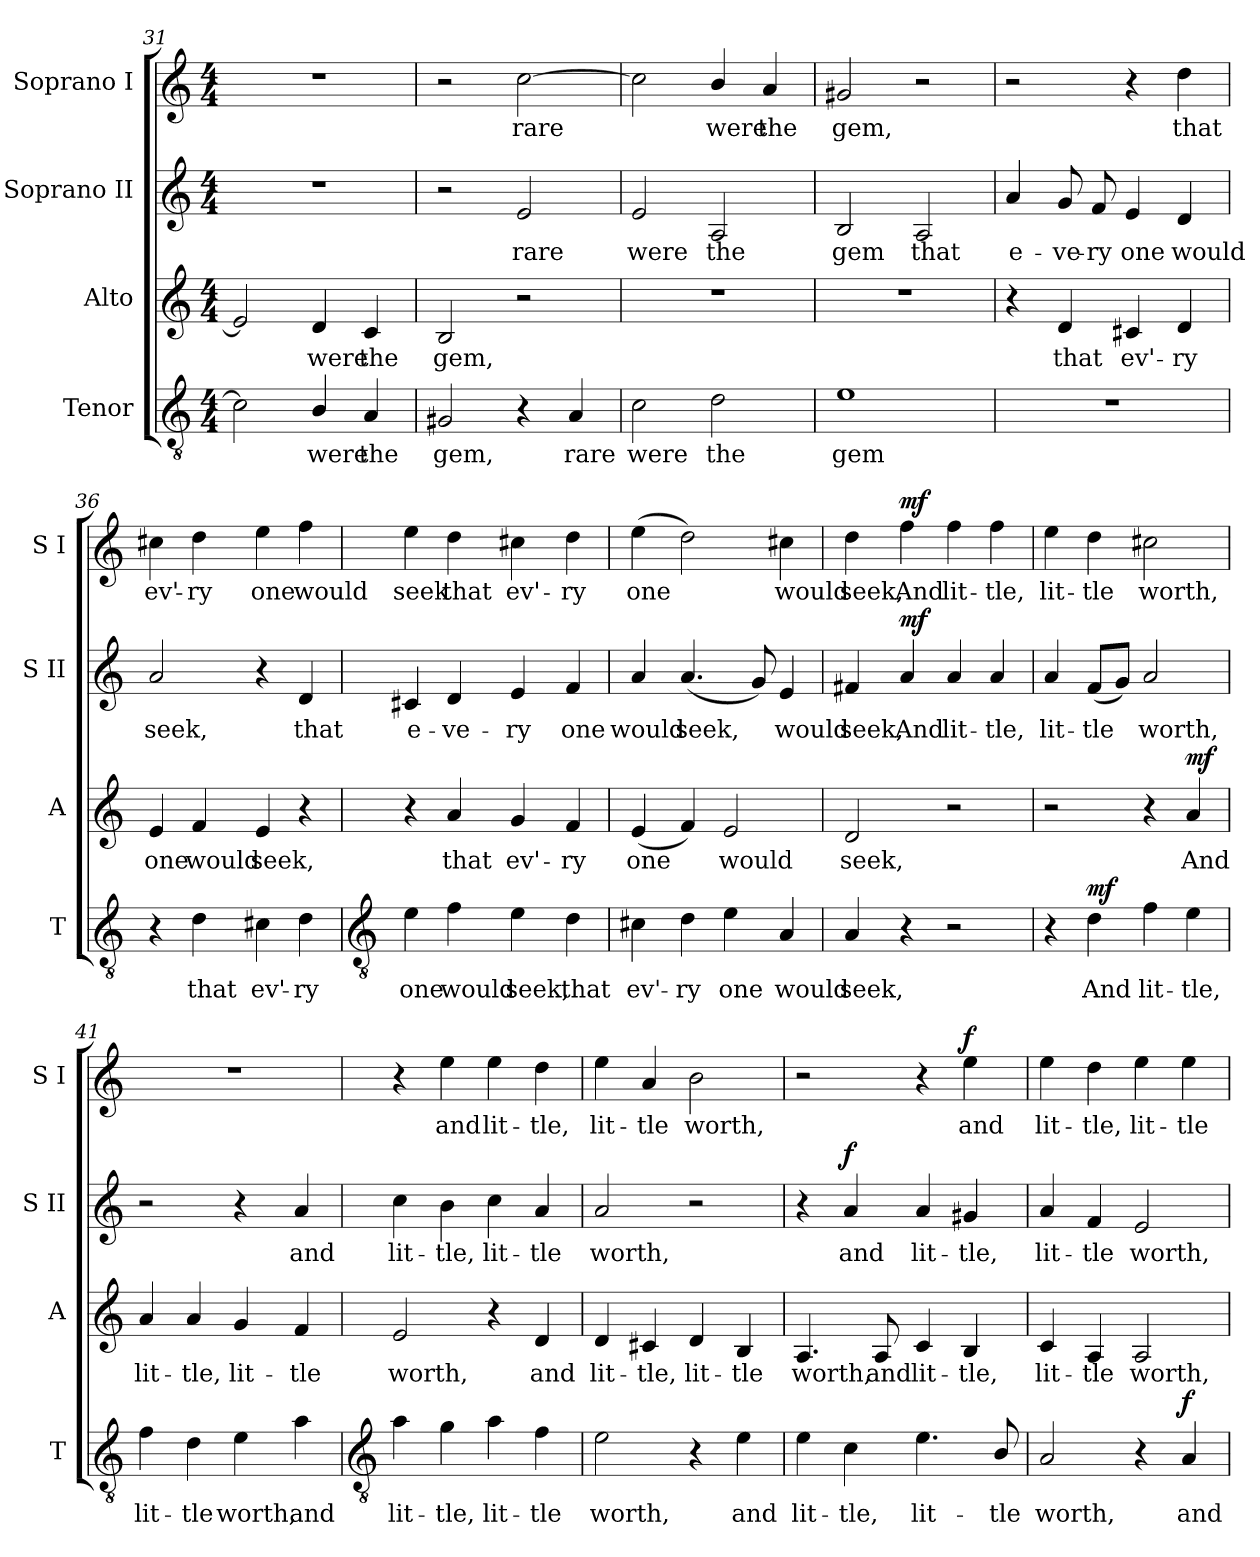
**kern	**text	**dynam	**kern	**text	**dynam	**kern	**text	**dynam	**kern	**text	**dynam
*part4	*part4	*part4	*part3	*part3	*part3	*part2	*part2	*part2	*part1	*part1	*part1
*staff4	*staff4	*staff4	*staff3	*staff3	*staff3	*staff2	*staff2	*staff2	*staff1	*staff1	*staff1
*I"Tenor	*	*	*I"Alto	*	*	*I"Soprano II	*	*	*I"Soprano I	*	*
*I'T	*	*	*I'A	*	*	*I'S II	*	*	*I'S I	*	*
!!LO:LB:g=z
*clefGv2	*	*	*clefG2	*	*	*clefG2	*	*	*clefG2	*	*
*k[]	*	*	*k[]	*	*	*k[]	*	*	*k[]	*	*
*C:	*	*	*C:	*	*	*C:	*	*	*C:	*	*
*M4/4	*	*	*M4/4	*	*	*M4/4	*	*	*M4/4	*	*
=31	=31	=31	=31	=31	=31	=31	=31	=31	=31	=31	=31
2c]	.	.	2e]	.	.	1r	.	.	1r	.	.
!	!LO:LY:b	!	!	!LO:LY:b	!	!	!	!	!	!	!
4B/	were	.	4d	were	.	.	.	.	.	.	.
!	!LO:LY:b	!	!	!LO:LY:b	!	!	!	!	!	!	!
4A	the	.	4c	the	.	.	.	.	.	.	.
=32	=32	=32	=32	=32	=32	=32	=32	=32	=32	=32	=32
!	!LO:LY:b	!	!	!LO:LY:b	!	!	!	!	!	!	!
2G#X	gem,	.	2B	gem,	.	2r	.	.	2r	.	.
!	!	!	!	!	!	!	!LO:LY:b	!	!	!LO:LY:b	!
4r	.	.	2r	.	.	2e	rare	.	[2cc	rare	.
!	!LO:LY:b	!	!	!	!	!	!	!	!	!	!
4A	rare	.	.	.	.	.	.	.	.	.	.
=33	=33	=33	=33	=33	=33	=33	=33	=33	=33	=33	=33
!	!LO:LY:b	!	!	!	!	!	!LO:LY:b	!	!	!	!
2c	were	.	1r	.	.	2e	were	.	2cc]	.	.
!	!LO:LY:b	!	!	!	!	!	!LO:LY:b	!	!	!LO:LY:b	!
2d	the	.	.	.	.	2A	the	.	4b/	were	.
!	!	!	!	!	!	!	!	!	!	!LO:LY:b	!
.	.	.	.	.	.	.	.	.	4a	the	.
=34	=34	=34	=34	=34	=34	=34	=34	=34	=34	=34	=34
!	!LO:LY:b	!	!	!	!	!	!LO:LY:b	!	!	!LO:LY:b	!
1e	gem	.	1r	.	.	2B	gem	.	2g#X	gem,	.
!	!	!	!	!	!	!	!LO:LY:b	!	!	!	!
.	.	.	.	.	.	2A	that	.	2r	.	.
=35	=35	=35	=35	=35	=35	=35	=35	=35	=35	=35	=35
!	!	!	!	!	!	!	!LO:LY:b	!	!	!	!
1r	.	.	4r	.	.	4a	e-	.	2r	.	.
!	!	!	!	!LO:LY:b	!	!	!LO:LY:b	!	!	!	!
.	.	.	4d	that	.	8g	-ve-	.	.	.	.
!	!	!	!	!	!	!	!LO:LY:b	!	!	!	!
.	.	.	.	.	.	8f	-ry	.	.	.	.
!	!	!	!	!LO:LY:b	!	!	!LO:LY:b	!	!	!	!
.	.	.	4c#X	ev'-	.	4e	one	.	4r	.	.
!	!	!	!	!LO:LY:b	!	!	!LO:LY:b	!	!	!LO:LY:b	!
.	.	.	4d	-ry	.	4d	would	.	4dd	that	.
=36	=36	=36	=36	=36	=36	=36	=36	=36	=36	=36	=36
!	!	!	!	!LO:LY:b	!	!	!LO:LY:b	!	!	!LO:LY:b	!
4r	.	.	4e	one	.	2a	seek,	.	4cc#X	ev'-	.
!	!LO:LY:b	!	!	!LO:LY:b	!	!	!	!	!	!LO:LY:b	!
4d	that	.	4f	would	.	.	.	.	4dd	-ry	.
!	!LO:LY:b	!	!	!LO:LY:b	!	!	!	!	!	!LO:LY:b	!
4c#X	ev'-	.	4e	seek,	.	4r	.	.	4ee	one	.
!	!LO:LY:b	!	!	!	!	!	!LO:LY:b	!	!	!LO:LY:b	!
4d	-ry	.	4r	.	.	4d	that	.	4ff	would	.
!!LO:LB:g=z
=37	=37	=37	=37	=37	=37	=37	=37	=37	=37	=37	=37
*clefGv2	*	*	*	*	*	*	*	*	*	*	*
!	!LO:LY:b	!	!	!	!	!	!LO:LY:b	!	!	!LO:LY:b	!
4e	one	.	4r	.	.	4c#X	e-	.	4ee	seek	.
!	!LO:LY:b	!	!	!LO:LY:b	!	!	!LO:LY:b	!	!	!LO:LY:b	!
4f	would	.	4a	that	.	4d	-ve-	.	4dd	that	.
!	!LO:LY:b	!	!	!LO:LY:b	!	!	!LO:LY:b	!	!	!LO:LY:b	!
4e	seek,	.	4g	ev'-	.	4e	-ry	.	4cc#X	ev'-	.
!	!LO:LY:b	!	!	!LO:LY:b	!	!	!LO:LY:b	!	!	!LO:LY:b	!
4d	that	.	4f	-ry	.	4f	one	.	4dd	-ry	.
=38	=38	=38	=38	=38	=38	=38	=38	=38	=38	=38	=38
!	!LO:LY:b	!	!	!LO:LY:b	!	!	!LO:LY:b	!	!	!LO:LY:b	!
4c#X	ev'-	.	(<4e	one	.	4a	would	.	(>4ee	one	.
!	!LO:LY:b	!	!	!	!	!	!LO:LY:b	!	!	!	!
4d	-ry	.	4f)	.	.	(<4.a	seek,	.	2dd)	.	.
!	!LO:LY:b	!	!	!LO:LY:b	!	!	!	!	!	!	!
4e	one	.	2e	would	.	.	.	.	.	.	.
.	.	.	.	.	.	8g)	.	.	.	.	.
!	!LO:LY:b	!	!	!	!	!	!LO:LY:b	!	!	!LO:LY:b	!
4A	would	.	.	.	.	4e	would	.	4cc#X	would	.
=39	=39	=39	=39	=39	=39	=39	=39	=39	=39	=39	=39
!	!LO:LY:b	!	!	!LO:LY:b	!	!	!LO:LY:b	!	!	!LO:LY:b	!
4A	seek,	.	2d	seek,	.	4f#X	seek,	.	4dd	seek,	.
!	!	!	!	!	!	!	!LO:LY:b	!LO:DY:b	!	!LO:LY:b	!LO:DY:b
4r	.	.	.	.	.	4a	And	mf	4ff	And	mf
!	!	!	!	!	!	!	!LO:LY:b	!	!	!LO:LY:b	!
2r	.	.	2r	.	.	4a	lit-	.	4ff	lit-	.
!	!	!	!	!	!	!	!LO:LY:b	!	!	!LO:LY:b	!
.	.	.	.	.	.	4a	-tle,	.	4ff	-tle,	.
=40	=40	=40	=40	=40	=40	=40	=40	=40	=40	=40	=40
!	!	!	!	!	!	!	!LO:LY:b	!	!	!LO:LY:b	!
4r	.	.	2r	.	.	4a	lit-	.	4ee	lit-	.
!	!LO:LY:b	!LO:DY:b	!	!	!	!	!LO:LY:b	!	!	!LO:LY:b	!
4d	And	mf	.	.	.	(<8fL	-tle	.	4dd	-tle	.
.	.	.	.	.	.	8gJ)	.	.	.	.	.
!	!LO:LY:b	!	!	!	!	!	!LO:LY:b	!	!	!LO:LY:b	!
4f	lit-	.	4r	.	.	2a	worth,	.	2cc#X	worth,	.
!	!LO:LY:b	!	!	!LO:LY:b	!LO:DY:b	!	!	!	!	!	!
4e	-tle,	.	4a	And	mf	.	.	.	.	.	.
=41	=41	=41	=41	=41	=41	=41	=41	=41	=41	=41	=41
!	!LO:LY:b	!	!	!LO:LY:b	!	!	!	!	!	!	!
4f	lit-	.	4a	lit-	.	2r	.	.	1r	.	.
!	!LO:LY:b	!	!	!LO:LY:b	!	!	!	!	!	!	!
4d	-tle	.	4a	-tle,	.	.	.	.	.	.	.
!	!LO:LY:b	!	!	!LO:LY:b	!	!	!	!	!	!	!
4e	worth,	.	4g	lit-	.	4r	.	.	.	.	.
!	!LO:LY:b	!	!	!LO:LY:b	!	!	!LO:LY:b	!	!	!	!
4a	and	.	4f	-tle	.	4a	and	.	.	.	.
!!LO:LB:g=z
=42	=42	=42	=42	=42	=42	=42	=42	=42	=42	=42	=42
*clefGv2	*	*	*	*	*	*	*	*	*	*	*
!	!LO:LY:b	!	!	!LO:LY:b	!	!	!LO:LY:b	!	!	!	!
4a	lit-	.	2e	worth,	.	4cc	lit-	.	4r	.	.
!	!LO:LY:b	!	!	!	!	!	!LO:LY:b	!	!	!LO:LY:b	!
4g	-tle,	.	.	.	.	4b	-tle,	.	4ee	and	.
!	!LO:LY:b	!	!	!	!	!	!LO:LY:b	!	!	!LO:LY:b	!
4a	lit-	.	4r	.	.	4cc	lit-	.	4ee	lit-	.
!	!LO:LY:b	!	!	!LO:LY:b	!	!	!LO:LY:b	!	!	!LO:LY:b	!
4f	-tle	.	4d	and	.	4a	-tle	.	4dd	-tle,	.
=43	=43	=43	=43	=43	=43	=43	=43	=43	=43	=43	=43
!	!LO:LY:b	!	!	!LO:LY:b	!	!	!LO:LY:b	!	!	!LO:LY:b	!
2e	worth,	.	4d	lit-	.	2a	worth,	.	4ee	lit-	.
!	!	!	!	!LO:LY:b	!	!	!	!	!	!LO:LY:b	!
.	.	.	4c#X	-tle,	.	.	.	.	4a	-tle	.
!	!	!	!	!LO:LY:b	!	!	!	!	!	!LO:LY:b	!
4r	.	.	4d	lit-	.	2r	.	.	2b	worth,	.
!	!LO:LY:b	!	!	!LO:LY:b	!	!	!	!	!	!	!
4e	and	.	4B	-tle	.	.	.	.	.	.	.
=44	=44	=44	=44	=44	=44	=44	=44	=44	=44	=44	=44
!	!LO:LY:b	!	!	!LO:LY:b	!	!	!	!	!	!	!
4e	lit-	.	4.A	worth,	.	4r	.	.	2r	.	.
!	!LO:LY:b	!	!	!	!	!	!LO:LY:b	!LO:DY:b	!	!	!
4c	-tle,	.	.	.	.	4a	and	f	.	.	.
!	!	!	!	!LO:LY:b	!	!	!	!	!	!	!
.	.	.	8A	and	.	.	.	.	.	.	.
!	!LO:LY:b	!	!	!LO:LY:b	!	!	!LO:LY:b	!	!	!	!
4.e	lit-	.	4c	lit-	.	4a	lit-	.	4r	.	.
!	!	!	!	!LO:LY:b	!	!	!LO:LY:b	!	!	!LO:LY:b	!LO:DY:b
.	.	.	4B	-tle,	.	4g#X	-tle,	.	4ee	and	f
!	!LO:LY:b	!	!	!	!	!	!	!	!	!	!
8B/	-tle	.	.	.	.	.	.	.	.	.	.
=45	=45	=45	=45	=45	=45	=45	=45	=45	=45	=45	=45
!	!LO:LY:b	!	!	!LO:LY:b	!	!	!LO:LY:b	!	!	!LO:LY:b	!
2A	worth,	.	4c	lit-	.	4a	lit-	.	4ee	lit-	.
!	!	!	!	!LO:LY:b	!	!	!LO:LY:b	!	!	!LO:LY:b	!
.	.	.	4A	-tle	.	4f	-tle	.	4dd	-tle,	.
!	!	!	!	!LO:LY:b	!	!	!LO:LY:b	!	!	!LO:LY:b	!
4r	.	.	2A	worth,	.	2e	worth,	.	4ee	lit-	.
!	!LO:LY:b	!LO:DY:b	!	!	!	!	!	!	!	!LO:LY:b	!
4A	and	f	.	.	.	.	.	.	4ee	-tle	.
=	=	=	=	=	=	=	=	=	=	=	=
*-	*-	*-	*-	*-	*-	*-	*-	*-	*-	*-	*-
